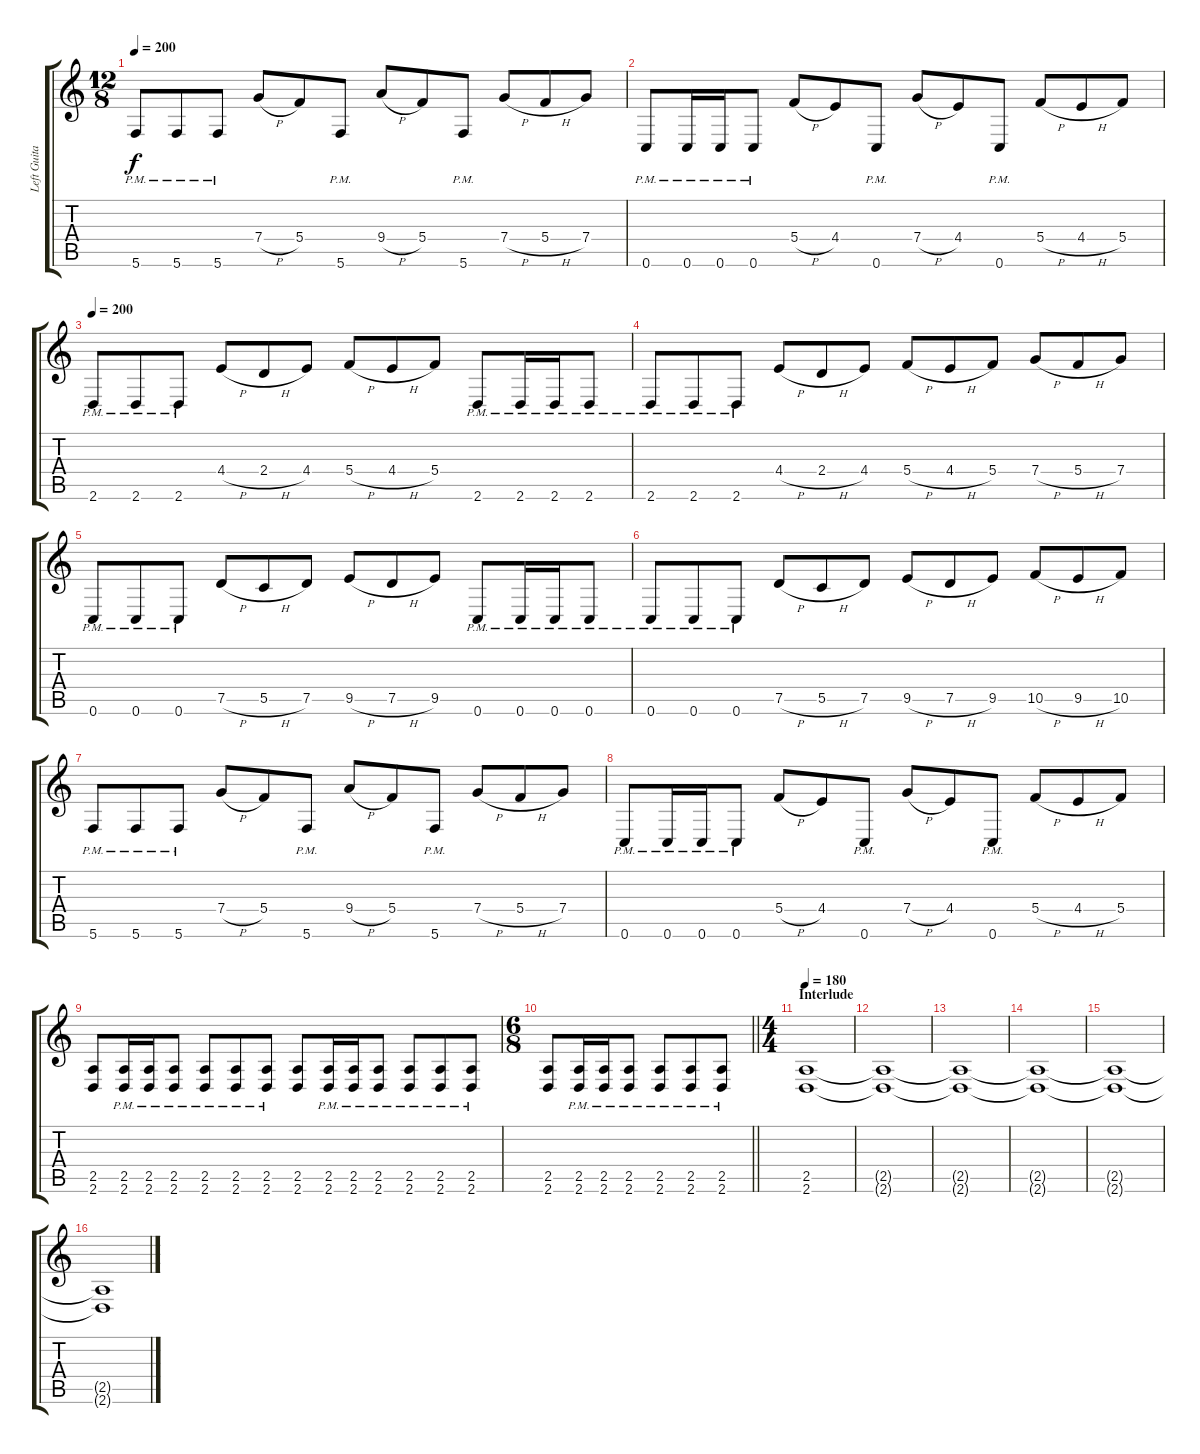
\track ("Left Guitar" "Left Guita") {instrument distortionguitar}
\staff {score tabs}
\tuning (D4 A3 F3 C3 G2 C2) {hide}
\ts (12 8)
\tempo 200
\clef g2
\ks c
5.6{pm}.8{dy f} 5.6{pm}.8 5.6{pm}.8 7.4{h}.8 5.4.8 5.6{pm}.8 9.4{h}.8 5.4.8 5.6{pm}.8 7.4{h}.8 5.4{h}.8 7.4.8 |
0.6{pm}.8 0.6{pm}.16 0.6{pm}.16 0.6{pm}.8 5.4{h}.8 4.4.8 0.6{pm}.8 7.4{h}.8 4.4.8 0.6{pm}.8 5.4{h}.8 4.4{h}.8 5.4.8 |
\tempo 210
\tempo 200
2.6{pm}.8 2.6{pm}.8 2.6{pm}.8 4.4{h}.8 2.4{h}.8 4.4.8 5.4{h}.8 4.4{h}.8 5.4.8 2.6{pm}.8 2.6{pm}.16 2.6{pm}.16 2.6{pm}.8 |
2.6{pm}.8 2.6{pm}.8 2.6{pm}.8 4.4{h}.8 2.4{h}.8 4.4.8 5.4{h}.8 4.4{h}.8 5.4.8 7.4{h}.8 5.4{h}.8 7.4.8 |
0.6{pm}.8 0.6{pm}.8 0.6{pm}.8 7.5{h}.8 5.5{h}.8 7.5.8 9.5{h}.8 7.5{h}.8 9.5.8 0.6{pm}.8 0.6{pm}.16 0.6{pm}.16 0.6{pm}.8 |
0.6{pm}.8 0.6{pm}.8 0.6{pm}.8 7.5{h}.8 5.5{h}.8 7.5.8 9.5{h}.8 7.5{h}.8 9.5.8 10.5{h}.8 9.5{h}.8 10.5.8 |
5.6{pm}.8 5.6{pm}.8 5.6{pm}.8 7.4{h}.8 5.4.8 5.6{pm}.8 9.4{h}.8 5.4.8 5.6{pm}.8 7.4{h}.8 5.4{h}.8 7.4.8 |
0.6{pm}.8 0.6{pm}.16 0.6{pm}.16 0.6{pm}.8 5.4{h}.8 4.4.8 0.6{pm}.8 7.4{h}.8 4.4.8 0.6{pm}.8 5.4{h}.8 4.4{h}.8 5.4.8 |
(2.5 2.6).8 (2.5{pm} 2.6{pm}).16 (2.5{pm} 2.6{pm}).16 (2.5{pm} 2.6{pm}).8 (2.5{pm} 2.6{pm}).8 (2.5{pm} 2.6{pm}).8 (2.5{pm} 2.6{pm}).8 (2.5 2.6).8 (2.5{pm} 2.6{pm}).16 (2.5{pm} 2.6{pm}).16 (2.5{pm} 2.6{pm}).8 (2.5{pm} 2.6{pm}).8 (2.5{pm} 2.6{pm}).8 (2.5{pm} 2.6{pm}).8 |
\ts (6 8)
\barLineRight lightlight
(2.5 2.6).8 (2.5{pm} 2.6{pm}).16 (2.5{pm} 2.6{pm}).16 (2.5{pm} 2.6{pm}).8 (2.5{pm} 2.6{pm}).8 (2.5{pm} 2.6{pm}).8 (2.5{pm} 2.6{pm}).8 |
\ts (4 4)
\section ("" "Interlude")
\tempo 180
(2.5 2.6).1 |
(2.5{t} 2.6{t}).1{volume 0} |
(2.5{t} 2.6{t}).1 |
(2.5{t} 2.6{t}).1 |
(2.5{t} 2.6{t}).1 |
(2.5{t} 2.6{t}).1
